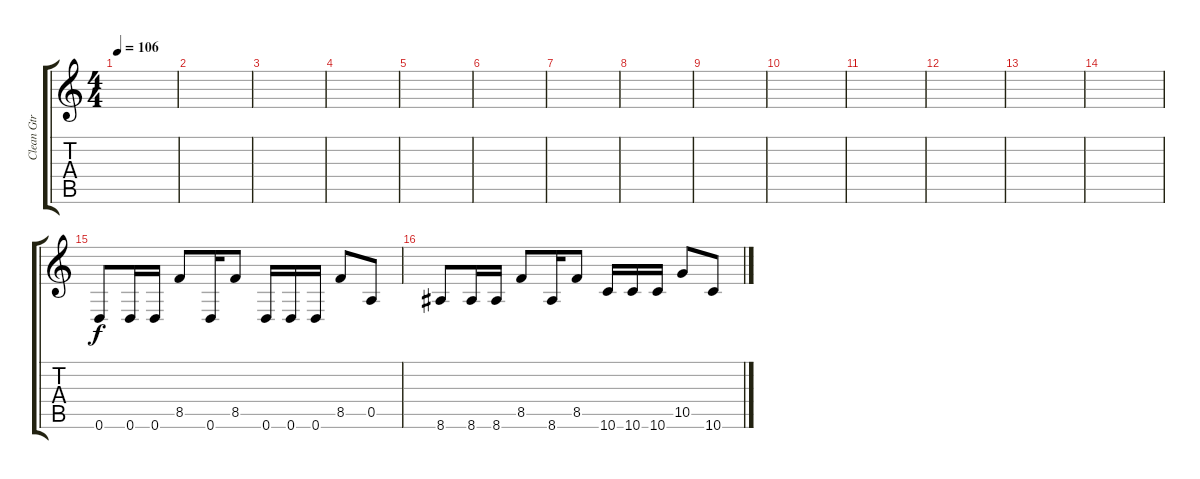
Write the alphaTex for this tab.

\track ("Clean Gtr" "Clean Gtr") {instrument acousticguitarsteel}
\staff {score tabs}
\tuning (E4 B3 G3 D3 A2 D2) {hide}
\ts (4 4)
\tempo 106
\clef g2
\ks c
|
|
|
|
|
|
|
|
|
|
|
|
|
|
0.6.8 0.6.16 0.6.16 8.5.8 0.6.16 8.5.8 0.6.16 0.6.16 0.6.16 8.5.8 0.5.8 |
8.6.8 8.6.16 8.6.16 8.5.8 8.6.16 8.5.8 10.6.16 10.6.16 10.6.16 10.5.8 10.6.8
